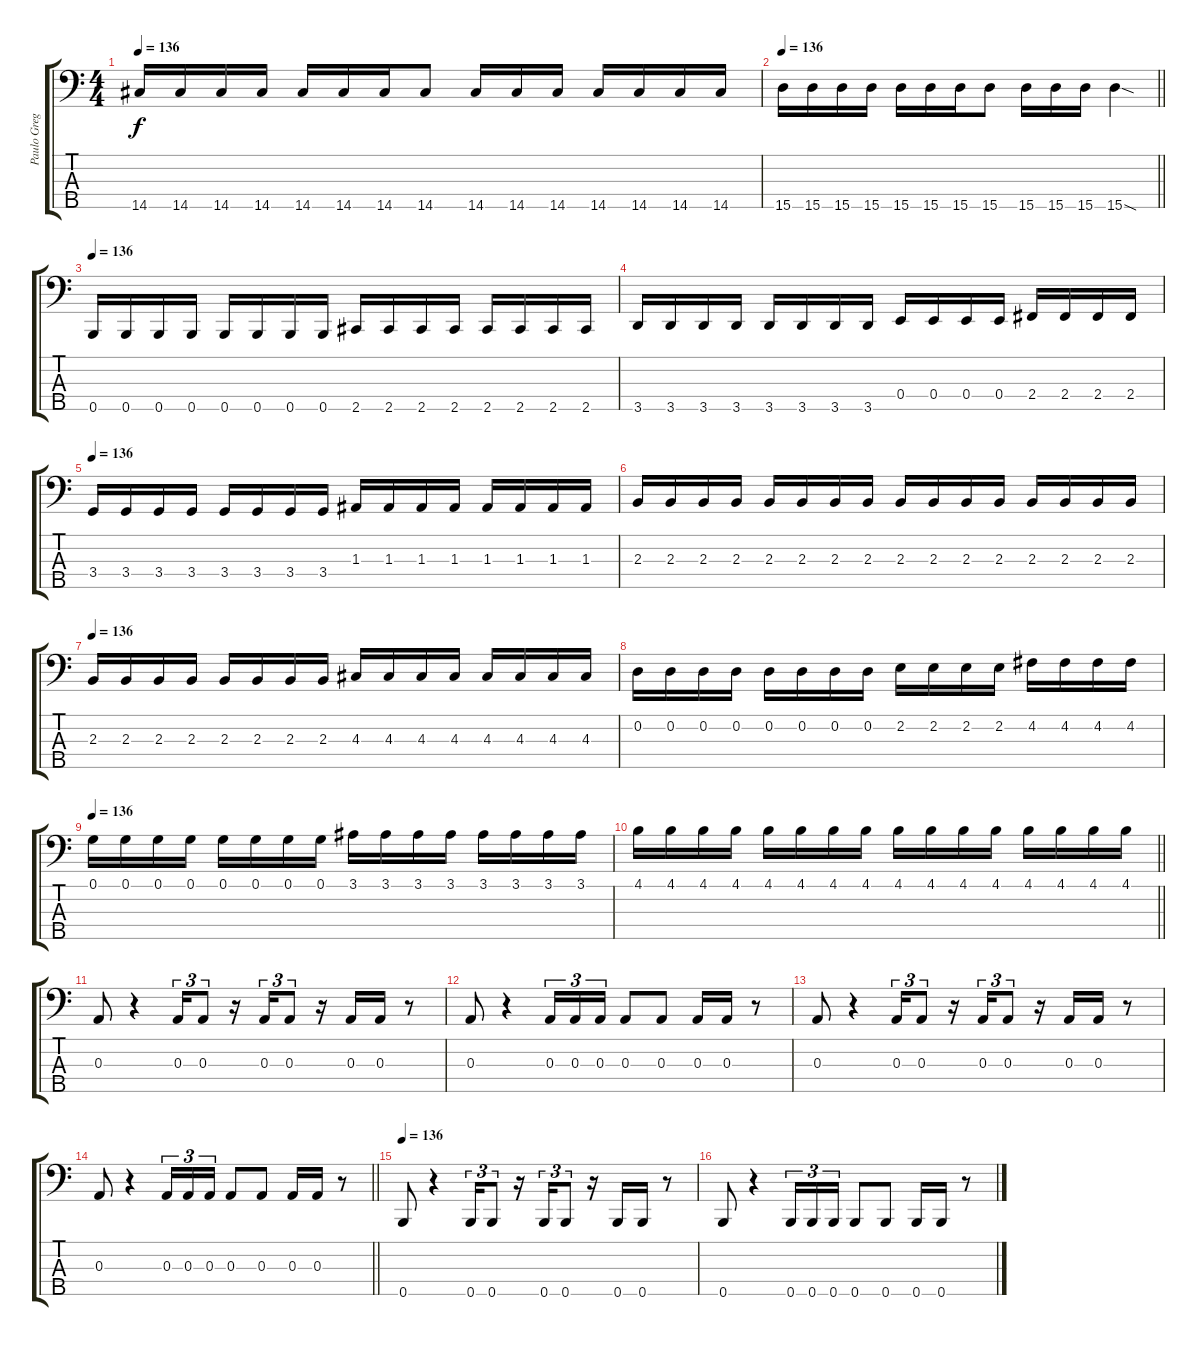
\track ("Paulo Gregelotto" "Paulo Greg") {instrument electricbassfinger}
\staff {score tabs}
\tuning (G2 D2 A1 E1 B0) {hide}
\ts (4 4)
\tempo 136
\clef f4
\ks c
14.5.16{dy f} 14.5.16 14.5.16 14.5.16 14.5.16 14.5.16 14.5.16 14.5.8 14.5.16 14.5.16 14.5.16 14.5.16 14.5.16 14.5.16 14.5.16 |
\tempo 136
\barLineRight lightlight
15.5.16 15.5.16 15.5.16 15.5.16 15.5.16 15.5.16 15.5.16 15.5.8 15.5.16 15.5.16 15.5.16 15.5{sod}.4 |
\section ("" "")
\tempo 136
0.5.16 0.5.16 0.5.16 0.5.16 0.5.16 0.5.16 0.5.16 0.5.16 2.5.16 2.5.16 2.5.16 2.5.16 2.5.16 2.5.16 2.5.16 2.5.16 |
3.5.16 3.5.16 3.5.16 3.5.16 3.5.16 3.5.16 3.5.16 3.5.16 0.4.16 0.4.16 0.4.16 0.4.16 2.4.16 2.4.16 2.4.16 2.4.16 |
\tempo 136
3.4.16 3.4.16 3.4.16 3.4.16 3.4.16 3.4.16 3.4.16 3.4.16 1.3.16 1.3.16 1.3.16 1.3.16 1.3.16 1.3.16 1.3.16 1.3.16 |
2.3.16 2.3.16 2.3.16 2.3.16 2.3.16 2.3.16 2.3.16 2.3.16 2.3.16 2.3.16 2.3.16 2.3.16 2.3.16 2.3.16 2.3.16 2.3.16 |
\tempo 136
2.3.16 2.3.16 2.3.16 2.3.16 2.3.16 2.3.16 2.3.16 2.3.16 4.3.16 4.3.16 4.3.16 4.3.16 4.3.16 4.3.16 4.3.16 4.3.16 |
0.2.16 0.2.16 0.2.16 0.2.16 0.2.16 0.2.16 0.2.16 0.2.16 2.2.16 2.2.16 2.2.16 2.2.16 4.2.16 4.2.16 4.2.16 4.2.16 |
\tempo 136
0.1.16 0.1.16 0.1.16 0.1.16 0.1.16 0.1.16 0.1.16 0.1.16 3.1.16 3.1.16 3.1.16 3.1.16 3.1.16 3.1.16 3.1.16 3.1.16 |
\barLineRight lightlight
4.1.16 4.1.16 4.1.16 4.1.16 4.1.16 4.1.16 4.1.16 4.1.16 4.1.16 4.1.16 4.1.16 4.1.16 4.1.16 4.1.16 4.1.16 4.1.16 |
\section ("" "")
0.3.8 r.4 0.3.16{tu (3 2)} 0.3.8{tu (3 2)} r.16 0.3.16{tu (3 2)} 0.3.8{tu (3 2)} r.16 0.3.16 0.3.16 r.8 |
0.3.8 r.4 0.3.16{tu (3 2)} 0.3.16{tu (3 2)} 0.3.16{tu (3 2)} 0.3.8 0.3.8 0.3.16 0.3.16 r.8 |
0.3.8 r.4 0.3.16{tu (3 2)} 0.3.8{tu (3 2)} r.16 0.3.16{tu (3 2)} 0.3.8{tu (3 2)} r.16 0.3.16 0.3.16 r.8 |
\barLineRight lightlight
0.3.8 r.4 0.3.16{tu (3 2)} 0.3.16{tu (3 2)} 0.3.16{tu (3 2)} 0.3.8 0.3.8 0.3.16 0.3.16 r.8 |
\section ("" "")
\tempo 136
0.5.8 r.4 0.5.16{tu (3 2)} 0.5.8{tu (3 2)} r.16 0.5.16{tu (3 2)} 0.5.8{tu (3 2)} r.16 0.5.16 0.5.16 r.8 |
0.5.8 r.4 0.5.16{tu (3 2)} 0.5.16{tu (3 2)} 0.5.16{tu (3 2)} 0.5.8 0.5.8 0.5.16 0.5.16 r.8
